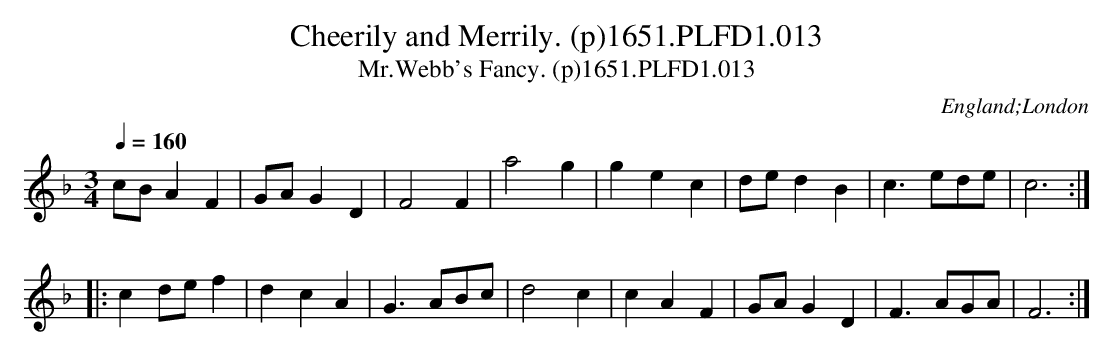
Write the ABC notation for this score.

X:1
T:Cheerily and Merrily. (p)1651.PLFD1.013
T:Mr.Webb's Fancy. (p)1651.PLFD1.013
M:3/4
L:1/4
Q:1/4=160
O:England;London
K:F
c/B/AF |G/A/GD| F2 F| a2 g|gec |d/e/dB |c>ed/e/ | c3:|
|:cd/e/f | dcA | G>AB/c/ | d2 c | cAF | G/A/GD | F>AG/A/ | F3:|
